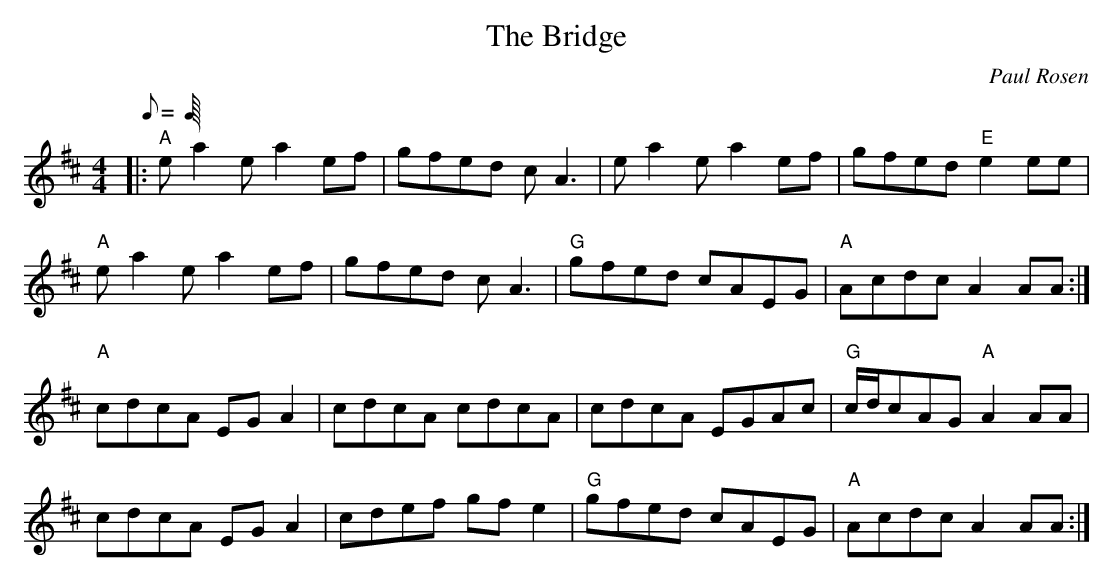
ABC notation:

X:1
T:The Bridge
M:4/4
L:1/8
Q:C4=120
C:Paul Rosen
K:A mixolidian
|:"A"ea2e a2ef|gfed cA3|ea2e a2ef|gfed "E"e2ee|
"A"ea2e a2ef|gfed cA3|"G"gfed cAEG |"A"Acdc A2 AA:|
"A"cdcA EGA2| cdcA cdcA|cdcA EGAc|"G"c/2d/2cAG "A"A2AA|
cdcA EGA2| cdef gfe2|"G"gfed cAEG |"A"Acdc A2 AA:|
